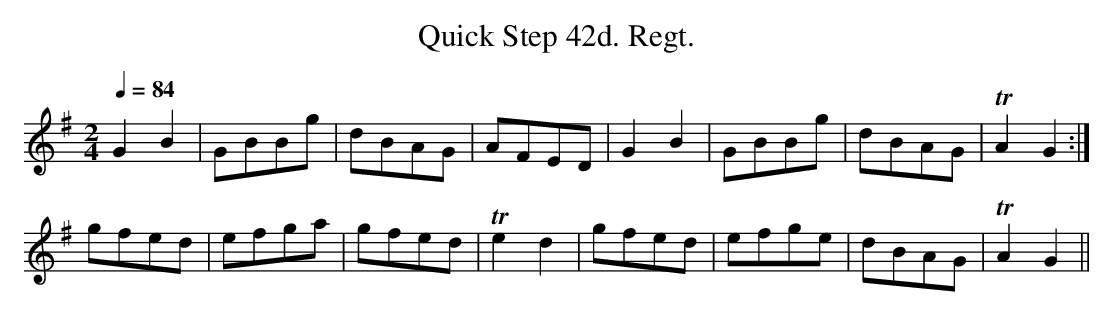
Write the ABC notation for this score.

X:1
T:Quick Step 42d. Regt.
M:2/4
L:1/8
Q:1/4=84
K:G
G2B2 | GBBg | dBAG | AFED | G2B2 | GBBg | dBAG | TA2G2 :|
gfed | efga | gfed | Te2d2 | gfed | efge | dBAG | TA2G2 ||
